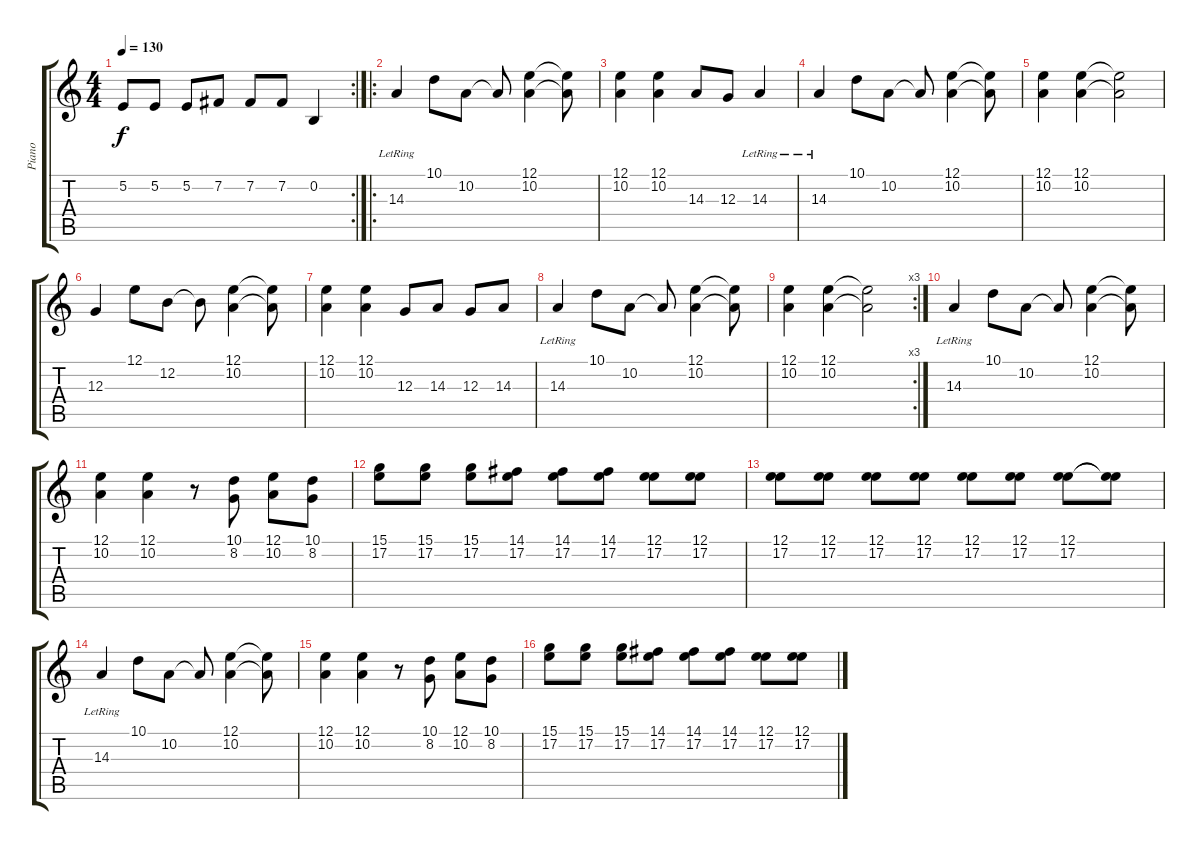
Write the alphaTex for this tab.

\track ("Piano" "Piano") {instrument acousticgrandpiano}
\staff {score tabs}
\tuning (E4 B3 G3 D3 A2 E2) {hide}
\rc 2
\ts (4 4)
\tempo 130
\clef g2
\ks c
5.2.8{dy f} 5.2.8 5.2.8 7.2.8 7.2.8 7.2.8 0.2.4 |
\ro
14.3{lr}.4{volume 12} 10.1.8 10.2.8 10.2{t}.8 (12.1 10.2).4 (12.1{t} 10.2{t}).8 |
(12.1 10.2).4 (12.1 10.2).4 14.3.8 12.3.8 14.3{lr}.4 |
14.3{lr}.4 10.1.8 10.2.8 10.2{t}.8 (12.1 10.2).4 (12.1{t} 10.2{t}).8 |
(12.1 10.2).4 (12.1 10.2).4 (12.1{t} 10.2{t}).2 |
12.3.4 12.1.8 12.2.8 12.2{t}.8 (12.1 10.2).4 (12.1{t} 10.2{t}).8 |
(12.1 10.2).4 (12.1 10.2).4 12.3.8 14.3.8 12.3.8 14.3.8 |
14.3{lr}.4 10.1.8 10.2.8 10.2{t}.8 (12.1 10.2).4 (12.1{t} 10.2{t}).8 |
\rc 3
(12.1 10.2).4 (12.1 10.2).4 (12.1{t} 10.2{t}).2 |
14.3{lr}.4 10.1.8 10.2.8 10.2{t}.8 (12.1 10.2).4 (12.1{t} 10.2{t}).8 |
(12.1 10.2).4 (12.1 10.2).4 r.8 (10.1 8.2).8 (12.1 10.2).8 (10.1 8.2).8 |
(15.1 17.2).8 (15.1 17.2).8 (15.1 17.2).8 (14.1 17.2).8 (14.1 17.2).8 (14.1 17.2).8 (12.1 17.2).8 (12.1 17.2).8 |
(12.1 17.2).8 (12.1 17.2).8 (12.1 17.2).8 (12.1 17.2).8 (12.1 17.2).8 (12.1 17.2).8 (12.1 17.2).8 (12.1{t} 17.2{t}).8 |
14.3{lr}.4 10.1.8 10.2.8 10.2{t}.8 (12.1 10.2).4 (12.1{t} 10.2{t}).8 |
(12.1 10.2).4 (12.1 10.2).4 r.8 (10.1 8.2).8 (12.1 10.2).8 (10.1 8.2).8 |
(15.1 17.2).8 (15.1 17.2).8 (15.1 17.2).8 (14.1 17.2).8 (14.1 17.2).8 (14.1 17.2).8 (12.1 17.2).8 (12.1 17.2).8
